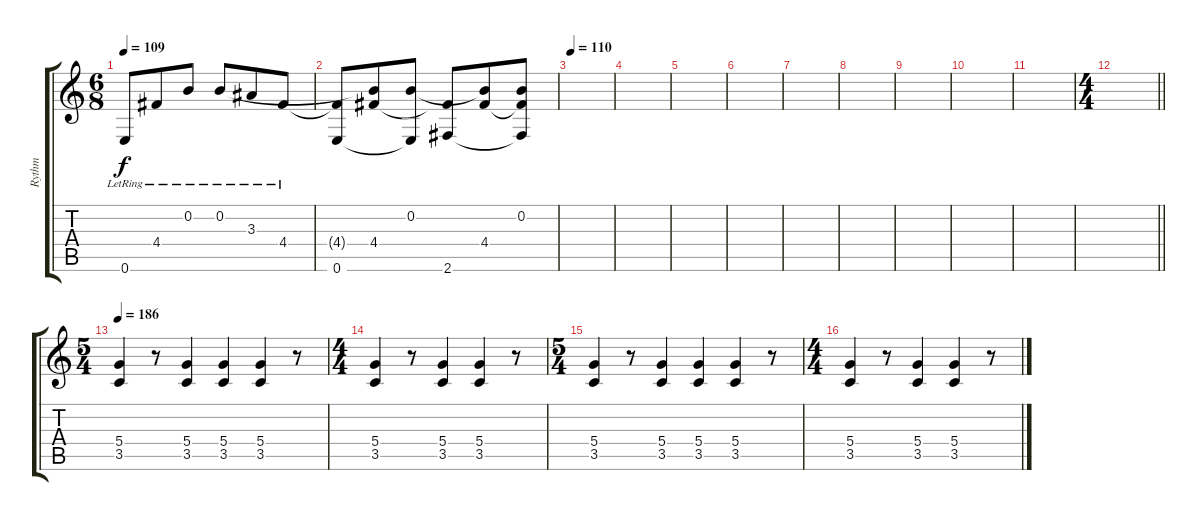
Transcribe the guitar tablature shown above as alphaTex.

\track ("Rythm" "Rythm") {instrument overdrivenguitar}
\staff {score tabs}
\tuning (E4 B3 G3 D3 A2 E2) {hide}
\ts (6 8)
\tempo 109
\clef g2
\ks c
0.6{lr}.8{dy f} 4.4{lr}.8 0.2{lr}.8 0.2{lr}.8 3.3{lr}.8 4.4{lr}.8 |
(4.4{t} 0.6).8 (0.2{t} 4.4).8 (0.2 0.6{t}).8 (4.4{t} 2.6).8 (0.2{t} 4.4).8 (0.2 4.4{t} 2.6{t}).8 |
\tempo 110
|
|
|
|
|
|
|
|
|
\ts (4 4)
\barLineRight lightlight
|
\ts (5 4)
\tempo 186
(5.4 3.5).4 r.8 (5.4 3.5).4 (5.4 3.5).4 (5.4 3.5).4 r.8 |
\ts (4 4)
(5.4 3.5).4 r.8 (5.4 3.5).4 (5.4 3.5).4 r.8 |
\ts (5 4)
(5.4 3.5).4 r.8 (5.4 3.5).4 (5.4 3.5).4 (5.4 3.5).4 r.8 |
\ts (4 4)
(5.4 3.5).4 r.8 (5.4 3.5).4 (5.4 3.5).4 r.8
